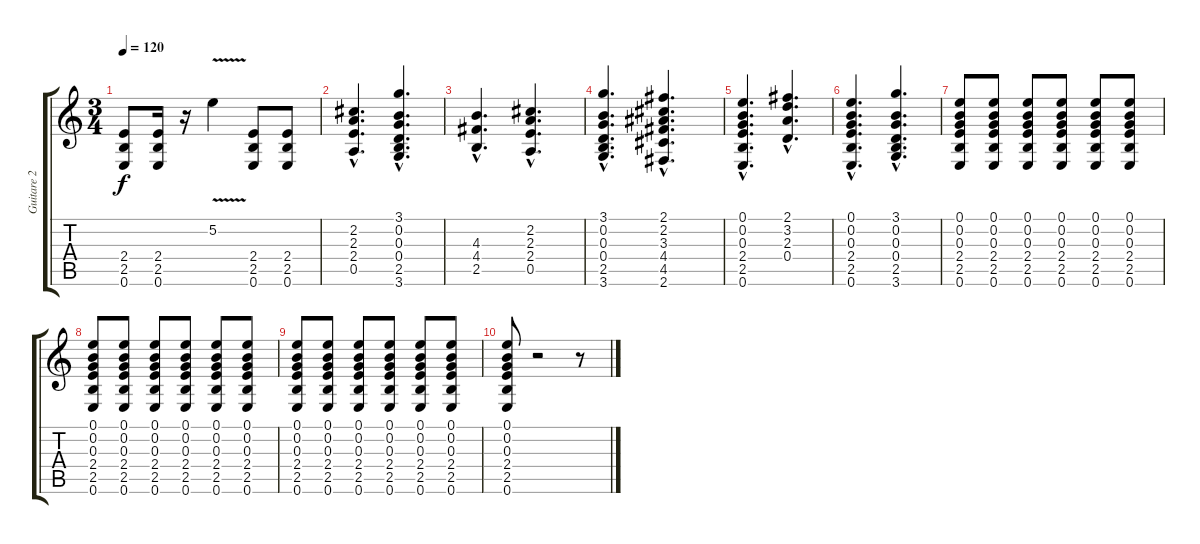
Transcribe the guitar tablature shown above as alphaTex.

\track ("Guitare 2" "Guitare 2") {instrument distortionguitar}
\staff {score tabs}
\tuning (E4 B3 G3 D3 A2 E2) {hide}
\ts (3 4)
\tempo 120
\clef g2
\ks c
(2.4 2.5 0.6).8{dy f} (2.4 2.5 0.6).16 r.16 5.2{v}.4 (2.4 2.5 0.6).8 (2.4 2.5 0.6).8 |
(2.2{hac} 2.3{hac} 2.4{hac} 0.5{hac}).4{d} (3.1{hac} 0.2{hac} 0.3{hac} 0.4{hac} 2.5{hac} 3.6{hac}).4{d} |
(4.3{hac} 4.4{hac} 2.5{hac}).4{d} (2.2{hac} 2.3{hac} 2.4{hac} 0.5{hac}).4{d} |
(3.1{hac} 0.2{hac} 0.3{hac} 0.4{hac} 2.5{hac} 3.6{hac}).4{d} (2.1{hac} 2.2{hac} 3.3{hac} 4.4{hac} 4.5{hac} 2.6{hac}).4{d} |
(0.1{hac} 0.2{hac} 0.3{hac} 2.4{hac} 2.5{hac} 0.6{hac}).4{d} (2.1{hac} 3.2{hac} 2.3{hac} 0.4{hac}).4{d} |
(0.1{hac} 0.2{hac} 0.3{hac} 2.4{hac} 2.5{hac} 0.6{hac}).4{d} (3.1{hac} 0.2{hac} 0.3{hac} 0.4{hac} 2.5{hac} 3.6{hac}).4{d} |
(0.1 0.2 0.3 2.4 2.5 0.6).8 (0.1 0.2 0.3 2.4 2.5 0.6).8 (0.1 0.2 0.3 2.4 2.5 0.6).8 (0.1 0.2 0.3 2.4 2.5 0.6).8 (0.1 0.2 0.3 2.4 2.5 0.6).8 (0.1 0.2 0.3 2.4 2.5 0.6).8 |
(0.1 0.2 0.3 2.4 2.5 0.6).8 (0.1 0.2 0.3 2.4 2.5 0.6).8 (0.1 0.2 0.3 2.4 2.5 0.6).8 (0.1 0.2 0.3 2.4 2.5 0.6).8 (0.1 0.2 0.3 2.4 2.5 0.6).8 (0.1 0.2 0.3 2.4 2.5 0.6).8 |
(0.1 0.2 0.3 2.4 2.5 0.6).8 (0.1 0.2 0.3 2.4 2.5 0.6).8 (0.1 0.2 0.3 2.4 2.5 0.6).8 (0.1 0.2 0.3 2.4 2.5 0.6).8 (0.1 0.2 0.3 2.4 2.5 0.6).8 (0.1 0.2 0.3 2.4 2.5 0.6).8 |
(0.1 0.2 0.3 2.4 2.5 0.6).8 r.2 r.8
